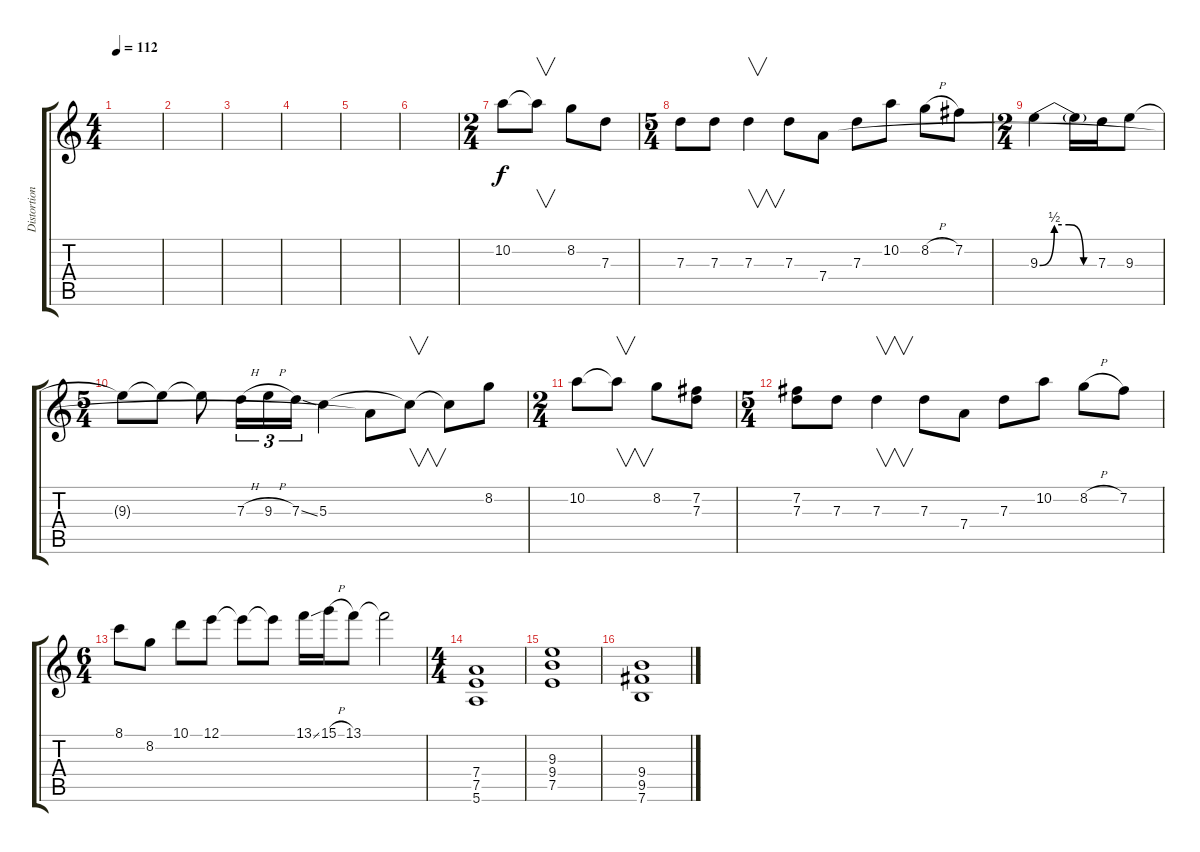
\track ("Distortion Guitar" "Distortion") {instrument distortionguitar}
\staff {score tabs}
\tuning (E4 B3 G3 D3 A2 E2) {hide}
\ts (4 4)
\tempo 112
\clef g2
\ks c
|
|
|
|
|
|
\ts (2 4)
10.2.8 10.2{t}.8{v} 8.2.8 7.3.8 |
\ts (5 4)
7.3.8 7.3.8 7.3.4{v} 7.3.8 7.4.8 7.3.8 10.2.8 8.2{h}.8 7.2.8 |
\ts (2 4)
9.3{be (custom 0 0 15 2 30 2 45 0 60 0)}.4 9.3{t}.16 7.3.16 9.3.8 |
\ts (5 4)
9.3{t}.8 9.3{t}.8 9.3{t}.8 7.3{h}.16{tu (3 2)} 9.3{h}.16{tu (3 2)} 7.3{ss}.16{tu (3 2)} 5.3.4 7.4{t}.8 5.3{t}.8{v} 5.3{t}.8 8.2.8 |
\ts (2 4)
10.2.8 10.2{t}.8{v} 8.2.8 (7.2 7.3).8 |
\ts (5 4)
(7.2 7.3).8 7.3.8 7.3.4{v} 7.3.8 7.4.8 7.3.8 10.2.8 8.2{h}.8 7.2.8 |
\ts (6 4)
8.1.8 8.2.8 10.1.8 12.1.8 12.1{t}.8 12.1{t}.8 13.1{ss}.16 15.1{h}.16 13.1.8 13.1{t}.2 |
\ts (4 4)
(7.4 7.5 5.6).1 |
(9.3 9.4 7.5).1 |
(9.4 9.5 7.6).1
